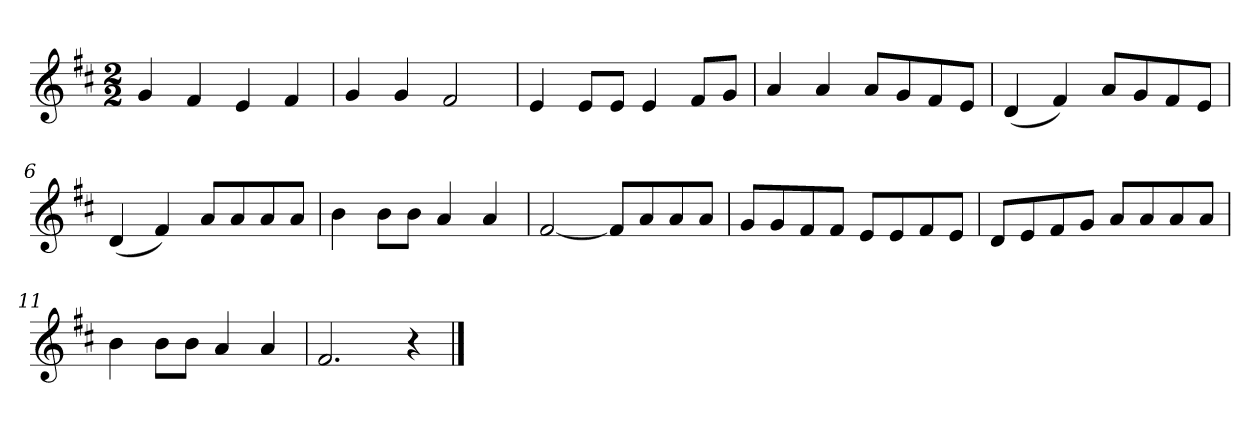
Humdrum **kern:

**kern
*part1
*staff1
*k[f#c#]
*M2/2
*MM120
=1
4g
4f#
4e
4f#
=2
4g
4g
2f#
=3
4e
8eL
8eJ
4e
8f#L
8gJ
=4
4a
4a
8aL
8g
8f#
8eJ
=5
(4d
4f#)
8aL
8g
8f#
8eJ
=6
(4d
4f#)
8aL
8a
8a
8aJ
=7
4b
8bL
8bJ
4a
4a
=8
[2f#
8f#L]
8a
8a
8aJ
=9
8gL
8g
8f#
8f#J
8eL
8e
8f#
8eJ
=10
8dL
8e
8f#
8gJ
8aL
8a
8a
8aJ
=11
4b
8bL
8bJ
4a
4a
=12
2.f#
4r
==
*-
